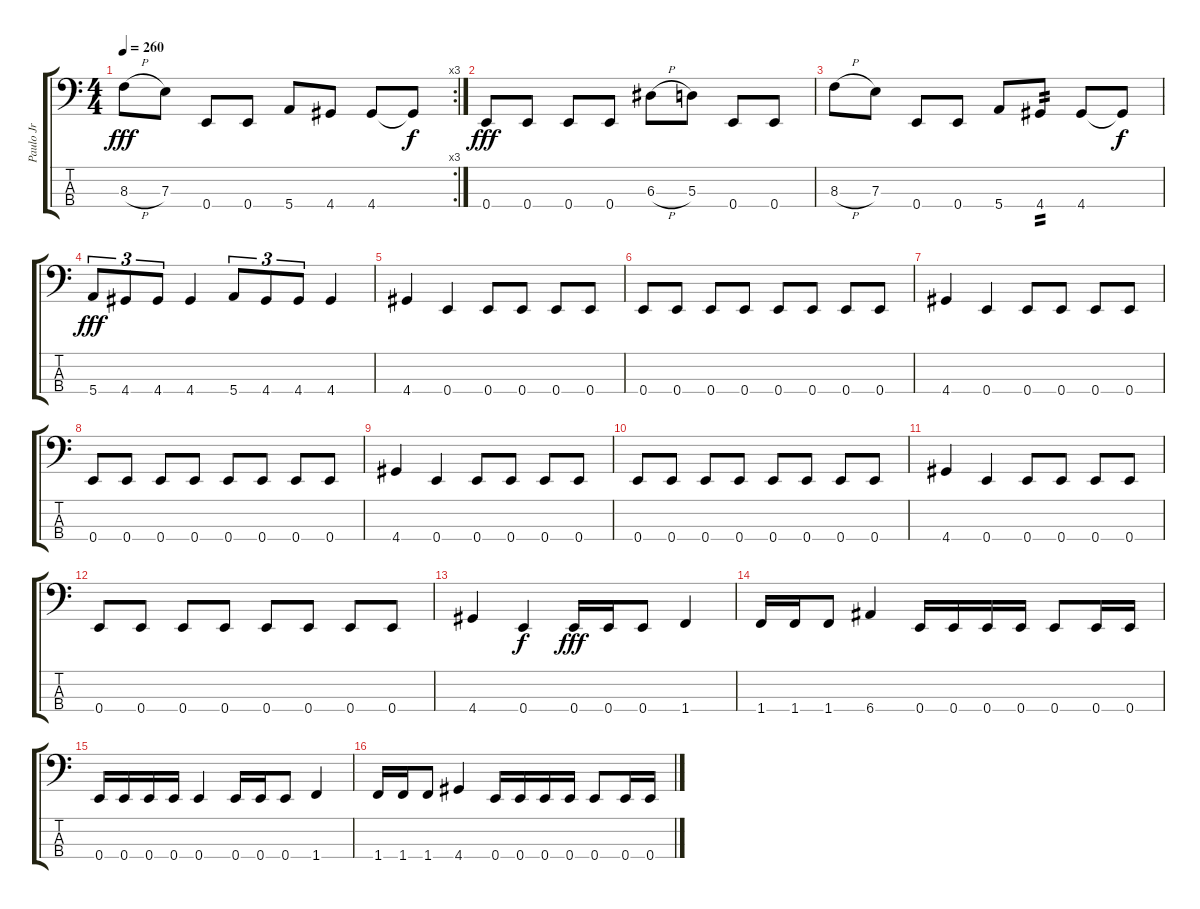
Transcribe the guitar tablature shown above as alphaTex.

\track ("Paulo Jr" "Paulo Jr") {instrument electricbasspick}
\staff {score tabs}
\tuning (G2 D2 A1 E1) {hide}
\rc 3
\ts (4 4)
\tempo 260
\clef f4
\ks c
8.3{h}.8{dy fff} 7.3.8 0.4.8 0.4.8 5.4.8 4.4.8 4.4.8 4.4{t}.8{dy f} |
0.4.8{dy fff} 0.4.8 0.4.8 0.4.8 6.3{h}.8 5.3.8 0.4.8 0.4.8 |
8.3{h}.8 7.3.8 0.4.8 0.4.8 5.4.8 4.4.8{tp 2} 4.4.8 4.4{t}.8{dy f} |
5.4.8{tu (3 2) dy fff} 4.4.8{tu (3 2)} 4.4.8{tu (3 2)} 4.4.4 5.4.8{tu (3 2)} 4.4.8{tu (3 2)} 4.4.8{tu (3 2)} 4.4.4 |
4.4.4 0.4.4 0.4.8 0.4.8 0.4.8 0.4.8 |
0.4.8 0.4.8 0.4.8 0.4.8 0.4.8 0.4.8 0.4.8 0.4.8 |
4.4.4 0.4.4 0.4.8 0.4.8 0.4.8 0.4.8 |
0.4.8 0.4.8 0.4.8 0.4.8 0.4.8 0.4.8 0.4.8 0.4.8 |
4.4.4 0.4.4 0.4.8 0.4.8 0.4.8 0.4.8 |
0.4.8 0.4.8 0.4.8 0.4.8 0.4.8 0.4.8 0.4.8 0.4.8 |
4.4.4 0.4.4 0.4.8 0.4.8 0.4.8 0.4.8 |
0.4.8 0.4.8 0.4.8 0.4.8 0.4.8 0.4.8 0.4.8 0.4.8 |
4.4.4 0.4.4{dy f} 0.4.16{dy fff} 0.4.16 0.4.8 1.4.4 |
1.4.16 1.4.16 1.4.8 6.4.4 0.4.16 0.4.16 0.4.16 0.4.16 0.4.8 0.4.16 0.4.16 |
0.4.16 0.4.16 0.4.16 0.4.16 0.4.4 0.4.16 0.4.16 0.4.8 1.4.4 |
1.4.16 1.4.16 1.4.8 4.4.4 0.4.16 0.4.16 0.4.16 0.4.16 0.4.8 0.4.16 0.4.16
